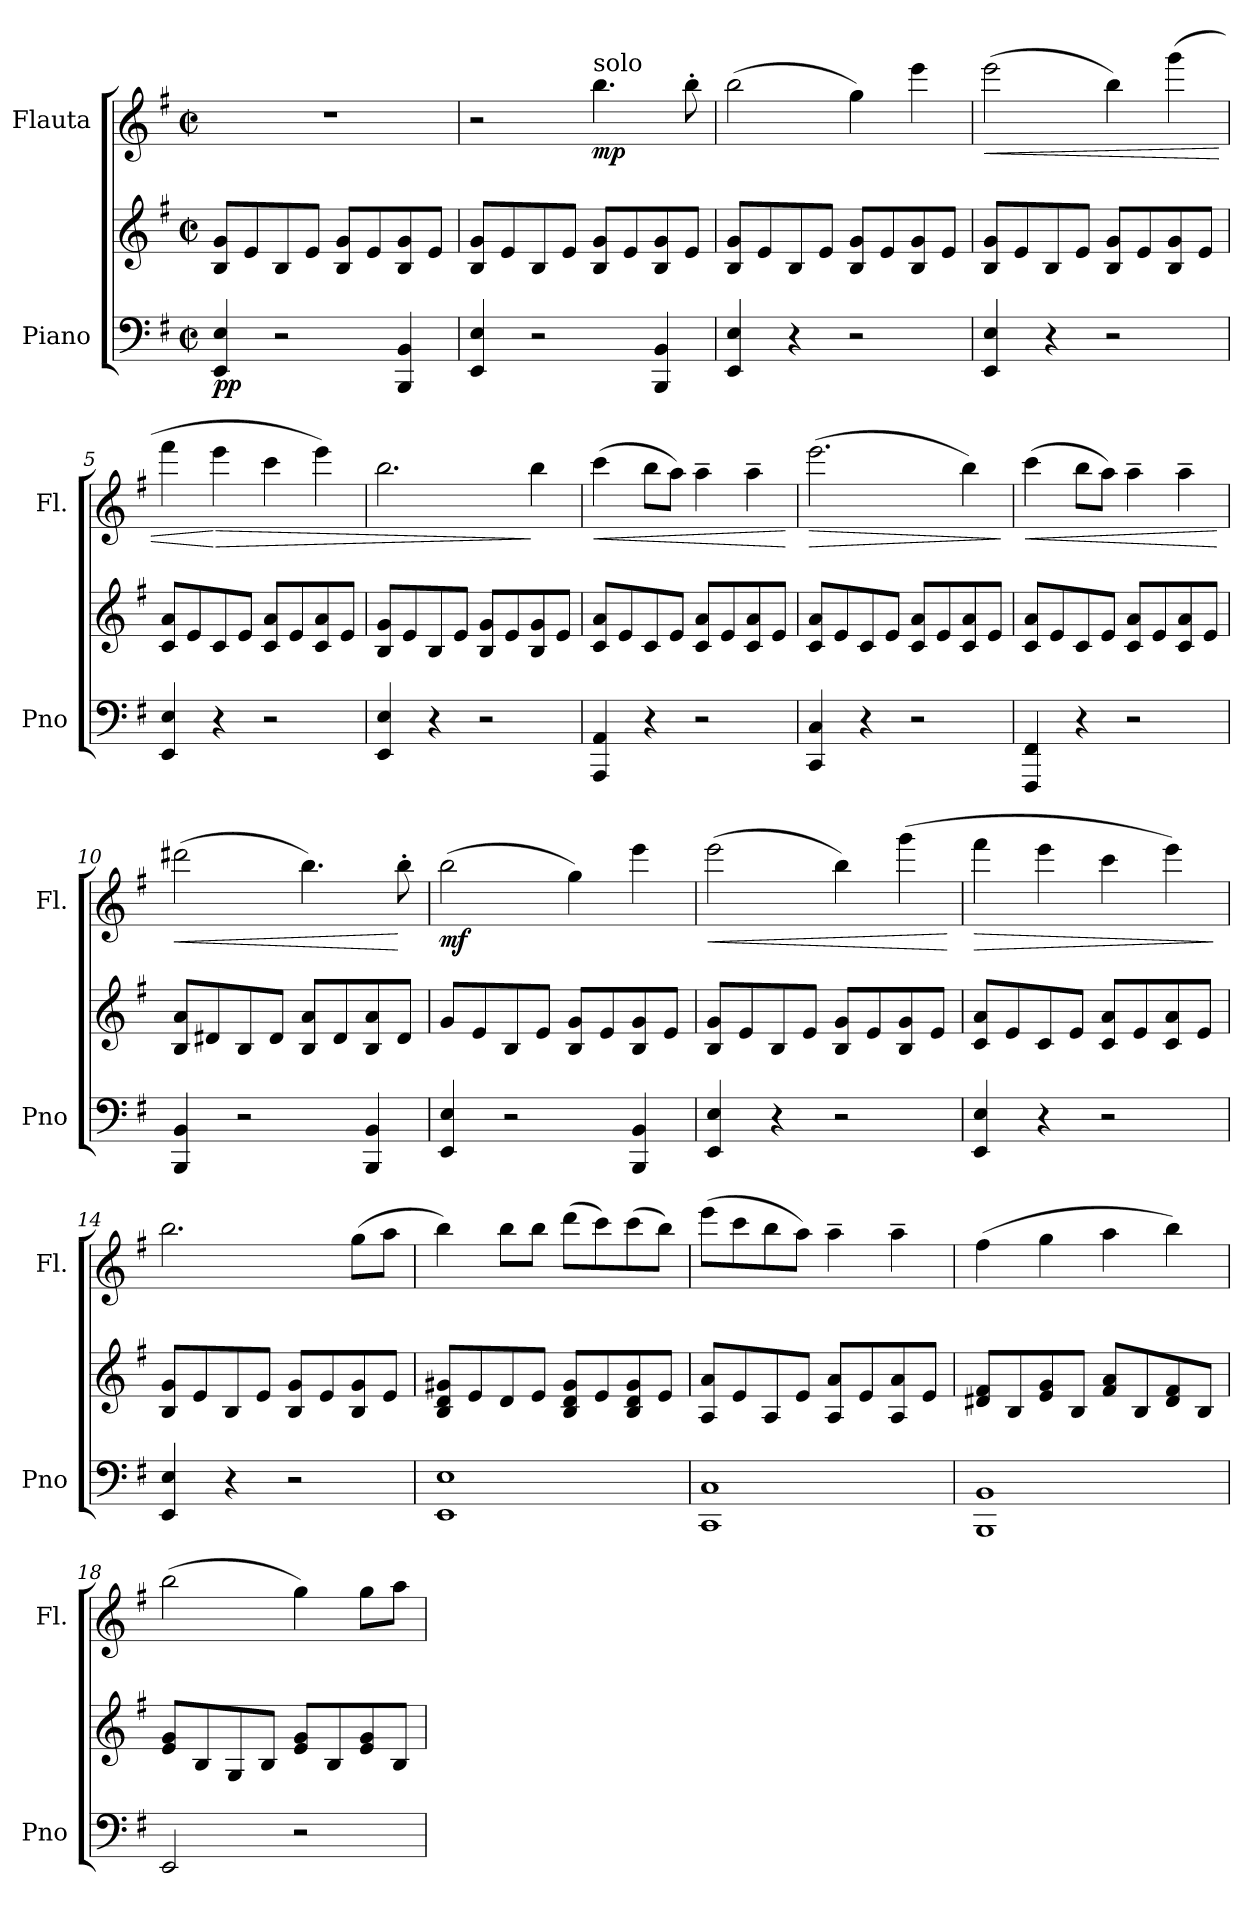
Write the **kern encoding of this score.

**kern	**kern	**dynam	**kern	**dynam
*part2	*part2	*part2	*part1	*part1
*staff3	*staff2	*staff2/3	*staff1	*staff1
*I"Piano	*	*	*I"Flauta	*
*I'Pno	*	*	*I'Fl.	*
*clefF4	*clefG2	*	*clefG2	*
*k[f#]	*k[f#]	*	*k[f#]	*
*M2/2	*M2/2	*	*M2/2	*
*met(c|)	*met(c|)	*	*met(c|)	*
*MM200	*MM200	*	*MM200	*
=1	=1	=1	=1	=1
!	!	!LO:DY:b=2	!	!
!	!	!LO:DY:n=1:b	!	!
4EE/ 4E/	8B/ 8g/L	p p	1r	.
.	8e/	.	.	.
2r	8B/	.	.	.
.	8e/J	.	.	.
.	8B/ 8g/L	.	.	.
.	8e/	.	.	.
4BBB/ 4BB/	8B/ 8g/	.	.	.
.	8e/J	.	.	.
=2	=2	=2	=2	=2
4EE/ 4E/	8B/ 8g/L	.	2r	.
.	8e/	.	.	.
2r	8B/	.	.	.
.	8e/J	.	.	.
!	!	!	!LO:TX:a:t=solo	!
!	!	!	!	!LO:DY:b
.	8B/ 8g/L	.	4.bb\	mp
.	8e/	.	.	.
4BBB/ 4BB/	8B/ 8g/	.	.	.
.	8e/J	.	8bb'\	.
=3	=3	=3	=3	=3
4EE/ 4E/	8B/ 8g/L	.	(2bb\	.
.	8e/	.	.	.
4r	8B/	.	.	.
.	8e/J	.	.	.
2r	8B/ 8g/L	.	4gg\)	.
.	8e/	.	.	.
.	8B/ 8g/	.	4eee\	.
.	8e/J	.	.	.
=4	=4	=4	=4	=4
!	!	!	!	!LO:HP:b
4EE/ 4E/	8B/ 8g/L	.	(2eee\	<
.	8e/	.	.	.
4r	8B/	.	.	.
.	8e/J	.	.	.
2r	8B/ 8g/L	.	4bb\)	.
.	8e/	.	.	.
.	8B/ 8g/	.	(4ggg\	.
.	8e/J	.	.	.
!!LO:LB:g=z
=5	=5	=5	=5	=5
4EE/ 4E/	8c/ 8a/L	.	4fff#\	.
.	8e/	.	.	.
!	!	!	!	!LO:HP:n=1:b
4r	8c/	.	4eee\	[ >
.	8e/J	.	.	.
2r	8c/ 8a/L	.	4ccc\	.
.	8e/	.	.	.
.	8c/ 8a/	.	4eee\)	.
.	8e/J	.	.	.
=6	=6	=6	=6	=6
4EE/ 4E/	8B/ 8g/L	.	2.bb\	.
.	8e/	.	.	.
4r	8B/	.	.	.
.	8e/J	.	.	.
2r	8B/ 8g/L	.	.	.
.	8e/	.	.	.
.	8B/ 8g/	.	4bb\	]
.	8e/J	.	.	.
=7	=7	=7	=7	=7
!	!	!	!	!LO:HP:b
4AAA/ 4AA/	8c/ 8a/L	.	(4ccc\	<
.	8e/	.	.	.
4r	8c/	.	8bb\L	.
.	8e/J	.	8aa\J)	.
2r	8c/ 8a/L	.	4aa~\	.
.	8e/	.	.	.
.	8c/ 8a/	.	4aa~\	.
.	8e/J	.	.	.
.	.	.	.	[
=8	=8	=8	=8	=8
!	!	!	!	!LO:HP:b
4CC/ 4C/	8c/ 8a/L	.	(2.eee\	>
.	8e/	.	.	.
4r	8c/	.	.	.
.	8e/J	.	.	.
2r	8c/ 8a/L	.	.	.
.	8e/	.	.	.
.	8c/ 8a/	.	4bb\)	.
.	8e/J	.	.	.
.	.	.	.	]
!!LO:LB:g=z
=9	=9	=9	=9	=9
!	!	!	!	!LO:HP:b
4FFF#/ 4FF#/	8c/ 8a/L	.	(4ccc\	<
.	8e/	.	.	.
4r	8c/	.	8bb\L	.
.	8e/J	.	8aa\J)	.
2r	8c/ 8a/L	.	4aa~\	.
.	8e/	.	.	.
.	8c/ 8a/	.	4aa~\	.
.	8e/J	.	.	.
.	.	.	.	[
=10	=10	=10	=10	=10
!	!	!	!	!LO:HP:b
4BBB/ 4BB/	8B/ 8a/L	.	(2ddd#X\	<
.	8d#X/	.	.	.
2r	8B/	.	.	.
.	8d#/J	.	.	.
.	8B/ 8a/L	.	4.bb\)	.
.	8d#/	.	.	.
4BBB/ 4BB/	8B/ 8a/	.	.	.
.	8d#/J	.	8bb'\	[
=11	=11	=11	=11	=11
!	!	!	!	!LO:DY:b
4EE/ 4E/	8g/L	.	(2bb\	mf
.	8e/	.	.	.
2r	8B/	.	.	.
.	8e/J	.	.	.
.	8B/ 8g/L	.	4gg\)	.
.	8e/	.	.	.
4BBB/ 4BB/	8B/ 8g/	.	4eee\	.
.	8e/J	.	.	.
=12	=12	=12	=12	=12
!	!	!	!	!LO:HP:b
4EE/ 4E/	8B/ 8g/L	.	(2eee\	<
.	8e/	.	.	.
4r	8B/	.	.	.
.	8e/J	.	.	.
2r	8B/ 8g/L	.	4bb\)	.
.	8e/	.	.	.
.	8B/ 8g/	.	(4ggg\	.
.	8e/J	.	.	.
.	.	.	.	[
!!LO:LB:g=z
=13	=13	=13	=13	=13
!	!	!	!	!LO:HP:b
4EE/ 4E/	8c/ 8a/L	.	4fff#\	>
.	8e/	.	.	.
4r	8c/	.	4eee\	.
.	8e/J	.	.	.
2r	8c/ 8a/L	.	4ccc\	.
.	8e/	.	.	.
.	8c/ 8a/	.	4eee\)	.
.	8e/J	.	.	.
.	.	.	.	]
=14	=14	=14	=14	=14
4EE/ 4E/	8B/ 8g/L	.	2.bb\	.
.	8e/	.	.	.
4r	8B/	.	.	.
.	8e/J	.	.	.
2r	8B/ 8g/L	.	.	.
.	8e/	.	.	.
.	8B/ 8g/	.	(8gg\L	.
.	8e/J	.	8aa\J	.
=15	=15	=15	=15	=15
1EE 1E	8B/ 8d/ 8g#X/L	.	4bb\)	.
.	8e/	.	.	.
.	8d/	.	8bb\L	.
.	8e/J	.	8bb\J	.
.	8B/ 8d/ 8g#/L	.	(8ddd\L	.
.	8e/	.	8ccc\)	.
.	8B/ 8d/ 8g#/	.	(8ccc\	.
.	8e/J	.	8bb\J)	.
=16	=16	=16	=16	=16
1CC 1C	8A/ 8a/L	.	(8eee\L	.
.	8e/	.	8ccc\	.
.	8A/	.	8bb\	.
.	8e/J	.	8aa\J)	.
.	8A/ 8a/L	.	4aa~\	.
.	8e/	.	.	.
.	8A/ 8a/	.	4aa~\	.
.	8e/J	.	.	.
!!LO:PB:g=z
=17	=17	=17	=17	=17
1BBB 1BB	8d#X/ 8f#/L	.	(4ff#\	.
.	8B/	.	.	.
.	8e/ 8g/	.	4gg\	.
.	8B/J	.	.	.
.	8f#/ 8a/L	.	4aa\	.
.	8B/	.	.	.
.	8d#/ 8f#/	.	4bb\)	.
.	8B/J	.	.	.
=18	=18	=18	=18	=18
2EE/	8e/ 8g/L	.	(2bb\	.
.	8B/	.	.	.
.	8G/	.	.	.
.	8B/J	.	.	.
2r	8e/ 8g/L	.	4gg\)	.
.	8B/	.	.	.
.	8e/ 8g/	.	8gg\L	.
.	8B/J	.	8aa\J	.
=	=	=	=	=
*-	*-	*-	*-	*-
